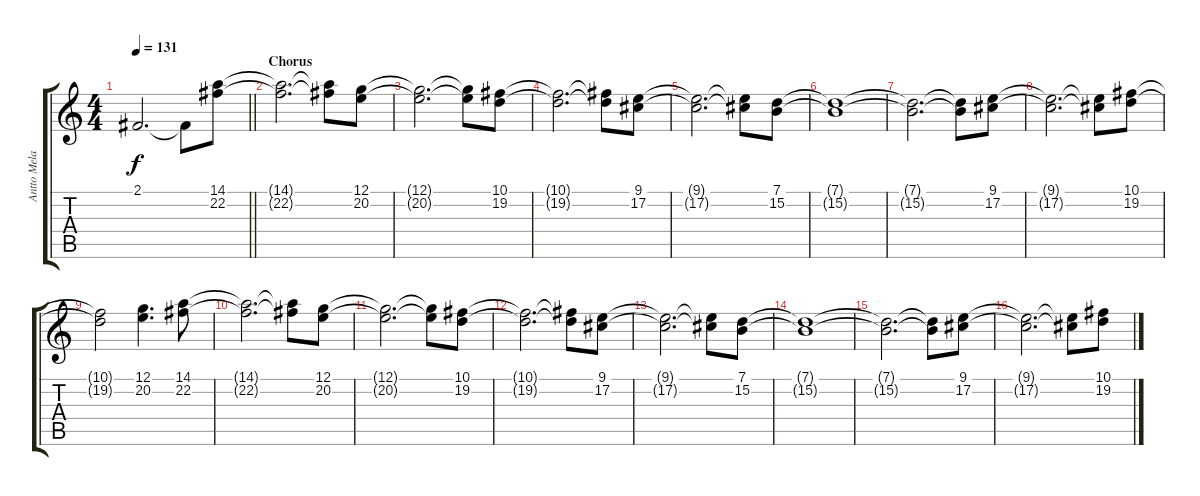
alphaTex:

\track ("Antto Melasniemi (Keyboard)" "Antto Mela") {instrument flute}
\staff {score tabs}
\tuning (E4 B3 G3 D3 A2 E2) {hide}
\ts (4 4)
\tempo 131
\clef g2
\barLineRight lightlight
\ks c
2.1{t}.2{d dy f} 2.1{t}.8 (14.1 22.2).8 |
\section ("" "Chorus")
(14.1{t} 22.2{t}).2{d} (14.1{t} 22.2{t}).8 (12.1 20.2).8 |
(12.1{t} 20.2{t}).2{d} (12.1{t} 20.2{t}).8 (10.1 19.2).8 |
(10.1{t} 19.2{t}).2{d} (10.1{t} 19.2{t}).8 (9.1 17.2).8 |
(9.1{t} 17.2{t}).2{d} (9.1{t} 17.2{t}).8 (7.1 15.2).8 |
(7.1{t} 15.2{t}).1 |
(7.1{t} 15.2{t}).2{d} (7.1{t} 15.2{t}).8 (9.1 17.2).8 |
(9.1{t} 17.2{t}).2{d} (9.1{t} 17.2{t}).8 (10.1 19.2).8 |
(10.1{t} 19.2{t}).2 (12.1 20.2).4{d} (14.1 22.2).8 |
(14.1{t} 22.2{t}).2{d} (14.1{t} 22.2{t}).8 (12.1 20.2).8 |
(12.1{t} 20.2{t}).2{d} (12.1{t} 20.2{t}).8 (10.1 19.2).8 |
(10.1{t} 19.2{t}).2{d} (10.1{t} 19.2{t}).8 (9.1 17.2).8 |
(9.1{t} 17.2{t}).2{d} (9.1{t} 17.2{t}).8 (7.1 15.2).8 |
(7.1{t} 15.2{t}).1 |
(7.1{t} 15.2{t}).2{d} (7.1{t} 15.2{t}).8 (9.1 17.2).8 |
(9.1{t} 17.2{t}).2{d} (9.1{t} 17.2{t}).8 (10.1 19.2).8
